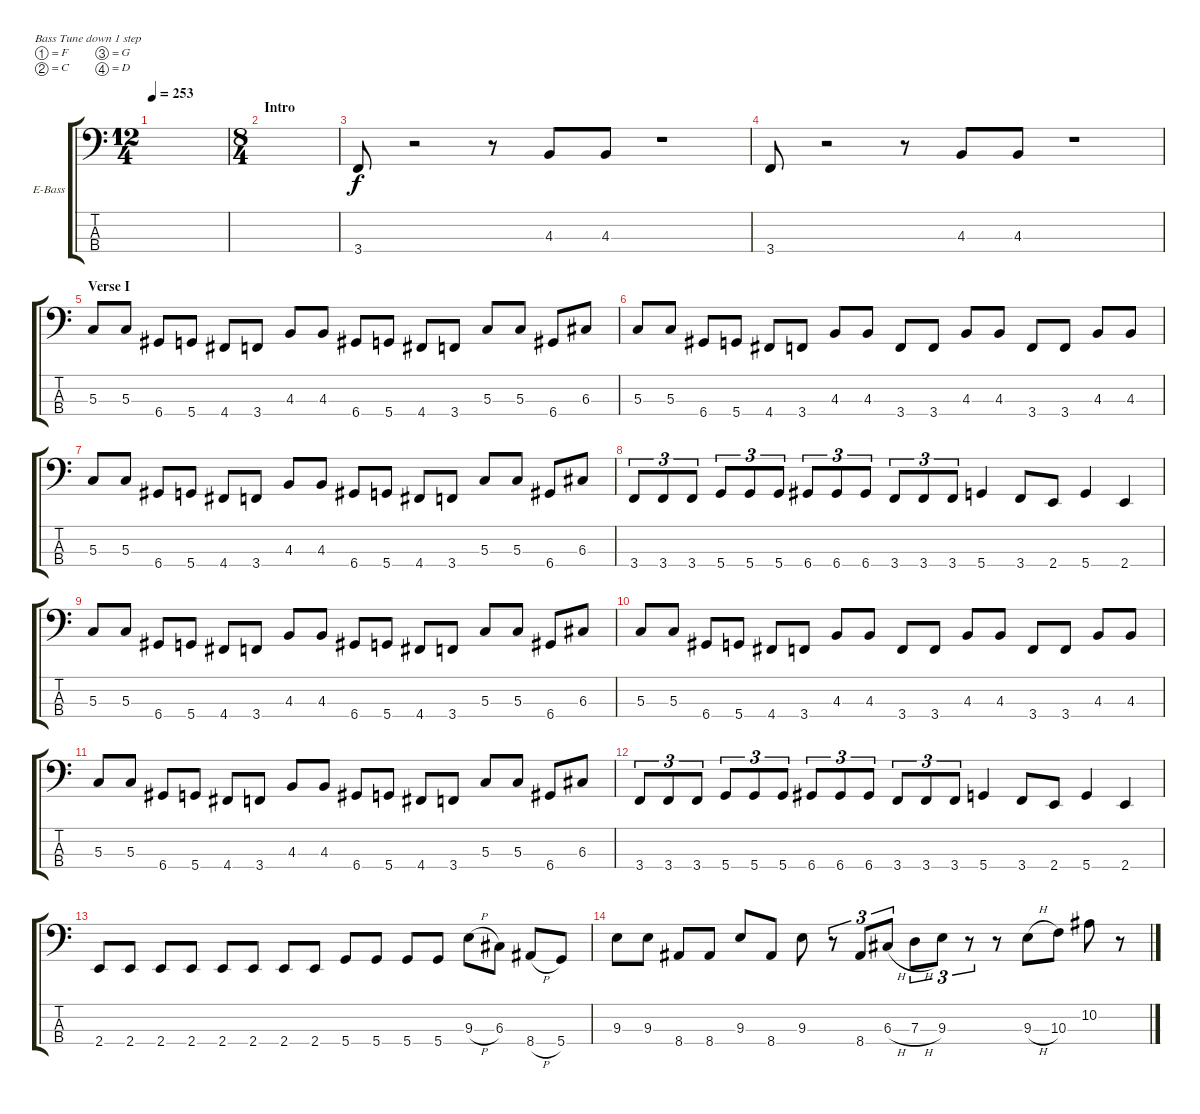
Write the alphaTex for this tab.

\defaultSystemsLayout 4
\bracketExtendMode groupsimilarinstruments
\firstSystemTrackNameOrientation horizontal
\otherSystemsTrackNameOrientation horizontal
\track ("Benoit Claus" "E-Bass") {instrument electricbassfinger}
\staff {score tabs}
\tuning (F2 C2 G1 D1)
\ts (12 4)
\tempo 253
\clef f4
\ks c
|
\ts (8 4)
\section ("" "Intro")
\scale
0.487395 |
\scale
0.256303 3.4.8 r.2 r.8 4.3.8 4.3.8 r.1 |
\scale
0.256303 3.4.8 r.2 r.8 4.3.8 4.3.8 r.1 |
\section ("" "Verse I")
\scale
0.333333 5.3.8 5.3.8 6.4.8 5.4.8 4.4.8 3.4.8 4.3.8 4.3.8 6.4.8 5.4.8 4.4.8 3.4.8 5.3.8 5.3.8 6.4.8 6.3.8 |
\scale
0.333333 5.3.8 5.3.8 6.4.8 5.4.8 4.4.8 3.4.8 4.3.8 4.3.8 3.4.8 3.4.8 4.3.8 4.3.8 3.4.8 3.4.8 4.3.8 4.3.8 |
\scale
0.333333 5.3.8 5.3.8 6.4.8 5.4.8 4.4.8 3.4.8 4.3.8 4.3.8 6.4.8 5.4.8 4.4.8 3.4.8 5.3.8 5.3.8 6.4.8 6.3.8 |
\scale
0.333333 3.4.8{tu (3 2)} 3.4.8{tu (3 2)} 3.4.8{tu (3 2)} 5.4.8{tu (3 2)} 5.4.8{tu (3 2)} 5.4.8{tu (3 2)} 6.4.8{tu (3 2)} 6.4.8{tu (3 2)} 6.4.8{tu (3 2)} 3.4.8{tu (3 2)} 3.4.8{tu (3 2)} 3.4.8{tu (3 2)} 5.4.4 3.4.8 2.4.8 5.4.4 2.4.4 |
\scale
0.333333 5.3.8 5.3.8 6.4.8 5.4.8 4.4.8 3.4.8 4.3.8 4.3.8 6.4.8 5.4.8 4.4.8 3.4.8 5.3.8 5.3.8 6.4.8 6.3.8 |
\scale
0.333333 5.3.8 5.3.8 6.4.8 5.4.8 4.4.8 3.4.8 4.3.8 4.3.8 3.4.8 3.4.8 4.3.8 4.3.8 3.4.8 3.4.8 4.3.8 4.3.8 |
\scale
0.333333 5.3.8 5.3.8 6.4.8 5.4.8 4.4.8 3.4.8 4.3.8 4.3.8 6.4.8 5.4.8 4.4.8 3.4.8 5.3.8 5.3.8 6.4.8 6.3.8 |
\scale
0.333333 3.4.8{tu (3 2)} 3.4.8{tu (3 2)} 3.4.8{tu (3 2)} 5.4.8{tu (3 2)} 5.4.8{tu (3 2)} 5.4.8{tu (3 2)} 6.4.8{tu (3 2)} 6.4.8{tu (3 2)} 6.4.8{tu (3 2)} 3.4.8{tu (3 2)} 3.4.8{tu (3 2)} 3.4.8{tu (3 2)} 5.4.4 3.4.8 2.4.8 5.4.4 2.4.4 |
\scale
0.333333 2.4.8 2.4.8 2.4.8 2.4.8 2.4.8 2.4.8 2.4.8 2.4.8 5.4.8 5.4.8 5.4.8 5.4.8 9.3{h}.8 6.3.8 8.4{h}.8 5.4.8 |
9.3.8 9.3.8 8.4.8 8.4.8 9.3.8 8.4.8 9.3.8 r.8{tu (3 2)} 8.4.8{tu (3 2)} 6.3{h}.8{tu (3 2)} 7.3{h}.8{tu (3 2)} 9.3.8{tu (3 2)} r.8{tu (3 2)} r.8 9.3{h}.8 10.3.8 10.2.8 r.8
